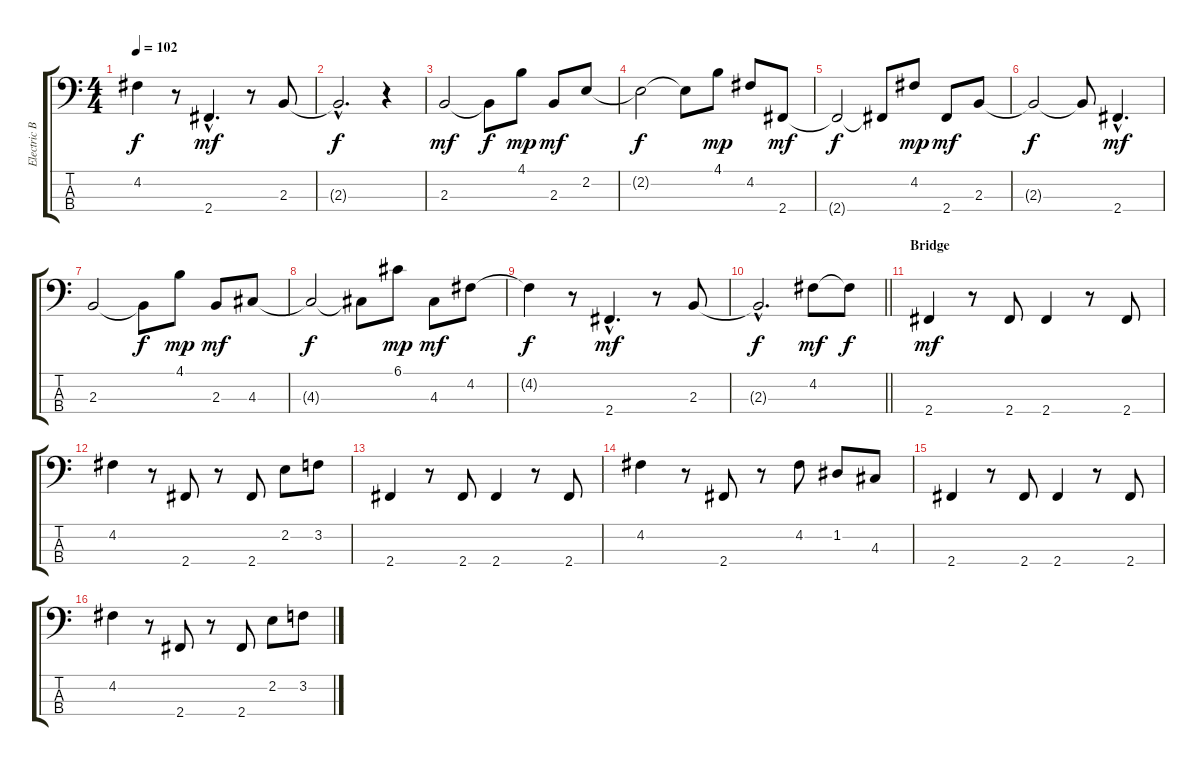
\track ("Electric Bass" "Electric B") {instrument electricbassfinger}
\staff {score tabs}
\tuning (G2 D2 A1 E1) {hide}
\ts (4 4)
\tempo 102
\clef f4
\ks c
4.2{t}.4{dy f} r.8 2.4{hac}.4{d dy mf} r.8 2.3.8 |
2.3{hac t}.2{d dy f} r.4 |
2.3.2{dy mf} 2.3{t}.8{dy f} 4.1.8{dy mp} 2.3.8{dy mf} 2.2.8 |
2.2{t}.2{dy f} 2.2{t}.8 4.1.8{dy mp} 4.2.8 2.4.8{dy mf} |
2.4{t}.2{dy f} 2.4{t}.8 4.2.8{dy mp} 2.4.8{dy mf} 2.3.8 |
2.3{t}.2{dy f} 2.3{t}.8 2.4{hac}.4{d dy mf} |
2.3.2 2.3{t}.8{dy f} 4.1.8{dy mp} 2.3.8{dy mf} 4.3.8 |
4.3{t}.2{dy f} 4.3{t}.8 6.1.8{dy mp} 4.3.8{dy mf} 4.2.8 |
4.2{t}.4{dy f} r.8 2.4{hac}.4{d dy mf} r.8 2.3.8 |
\barLineRight lightlight
2.3{hac t}.2{d dy f} 4.2.8{dy mf} 4.2{t}.8{dy f} |
\section ("" "Bridge")
2.4.4{dy mf} r.8 2.4.8 2.4.4 r.8 2.4.8 |
4.2.4 r.8 2.4.8 r.8 2.4.8 2.2.8 3.2.8 |
2.4.4 r.8 2.4.8 2.4.4 r.8 2.4.8 |
4.2.4 r.8 2.4.8 r.8 4.2.8 1.2.8 4.3.8 |
2.4.4 r.8 2.4.8 2.4.4 r.8 2.4.8 |
4.2.4 r.8 2.4.8 r.8 2.4.8 2.2.8 3.2.8
